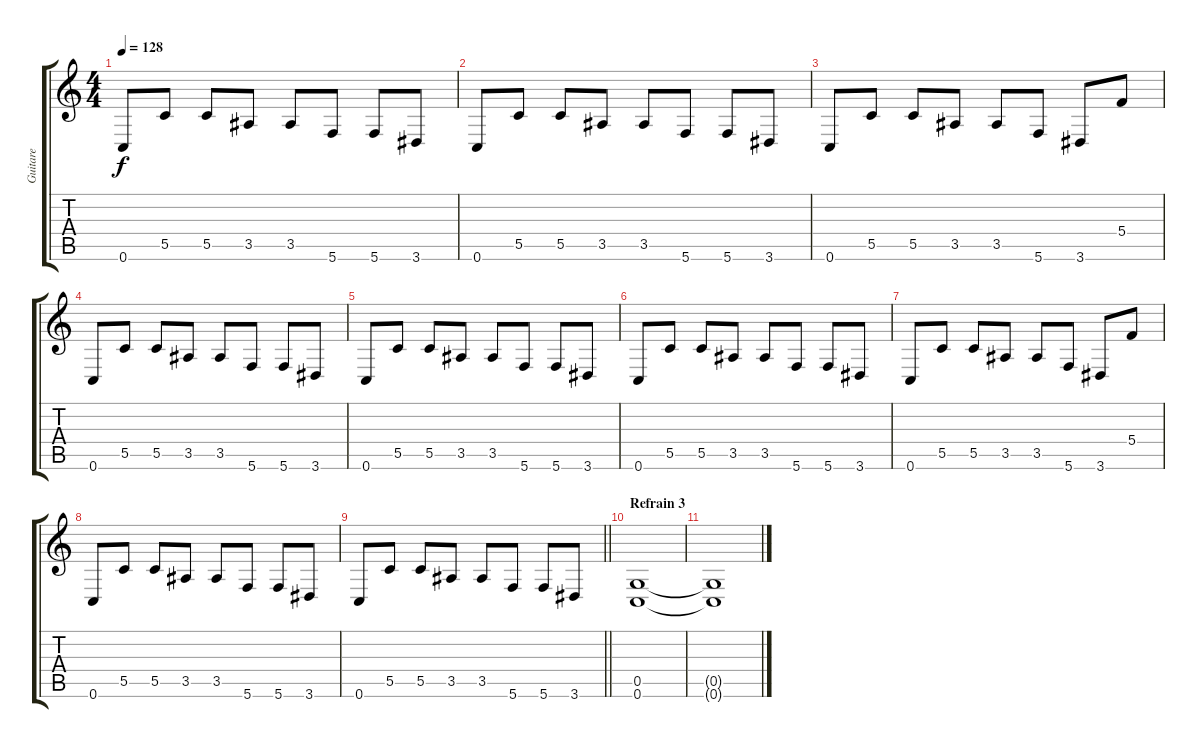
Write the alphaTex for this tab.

\track ("Guitare" "Guitare") {instrument distortionguitar}
\staff {score tabs}
\tuning (D4 A3 F3 C3 G2 C2) {hide}
\ts (4 4)
\tempo 128
\clef g2
\ks c
0.6.8{dy f} 5.5.8 5.5.8 3.5.8 3.5.8 5.6.8 5.6.8 3.6.8 |
0.6.8 5.5.8 5.5.8 3.5.8 3.5.8 5.6.8 5.6.8 3.6.8 |
0.6.8 5.5.8 5.5.8 3.5.8 3.5.8 5.6.8 3.6.8 5.4.8 |
0.6.8 5.5.8 5.5.8 3.5.8 3.5.8 5.6.8 5.6.8 3.6.8 |
0.6.8 5.5.8 5.5.8 3.5.8 3.5.8 5.6.8 5.6.8 3.6.8 |
0.6.8 5.5.8 5.5.8 3.5.8 3.5.8 5.6.8 5.6.8 3.6.8 |
0.6.8 5.5.8 5.5.8 3.5.8 3.5.8 5.6.8 3.6.8 5.4.8 |
0.6.8 5.5.8 5.5.8 3.5.8 3.5.8 5.6.8 5.6.8 3.6.8 |
\barLineRight lightlight
0.6.8 5.5.8 5.5.8 3.5.8 3.5.8 5.6.8 5.6.8 3.6.8 |
\section ("" "Refrain 3")
(0.5 0.6).1 |
(0.5{t} 0.6{t}).1
